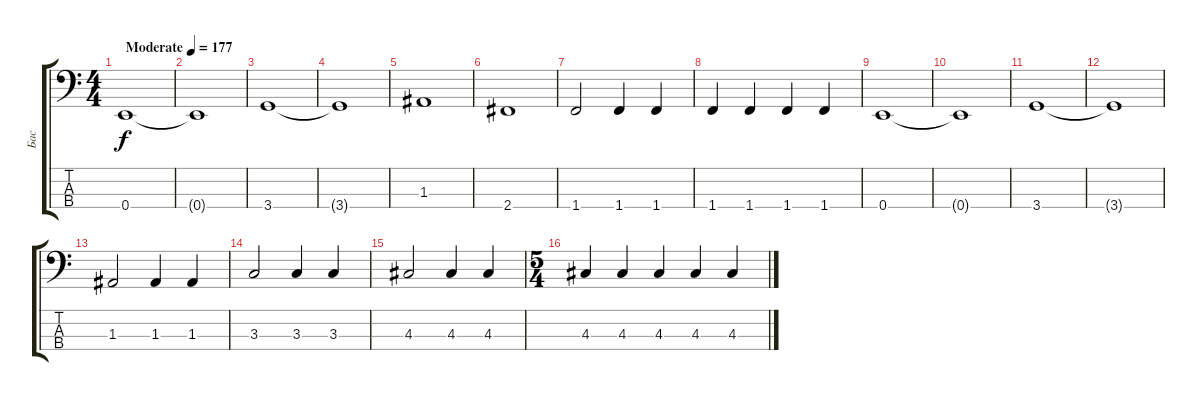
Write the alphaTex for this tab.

\track ("Бас" "Бас") {instrument electricbasspick}
\staff {score tabs}
\tuning (G2 D2 A1 E1) {hide}
\ts (4 4)
\tempo (177 "Moderate")
\clef f4
\ks c
0.4.1{dy f instrument electricbasspick} |
0.4{t}.1 |
3.4.1 |
3.4{t}.1 |
1.3.1 |
2.4.1 |
1.4.2 1.4.4 1.4.4 |
1.4.4 1.4.4 1.4.4 1.4.4 |
0.4.1 |
0.4{t}.1 |
3.4.1 |
3.4{t}.1 |
1.3.2 1.3.4 1.3.4 |
3.3.2 3.3.4 3.3.4 |
4.3.2 4.3.4 4.3.4 |
\ts (5 4)
4.3.4 4.3.4 4.3.4 4.3.4 4.3.4
